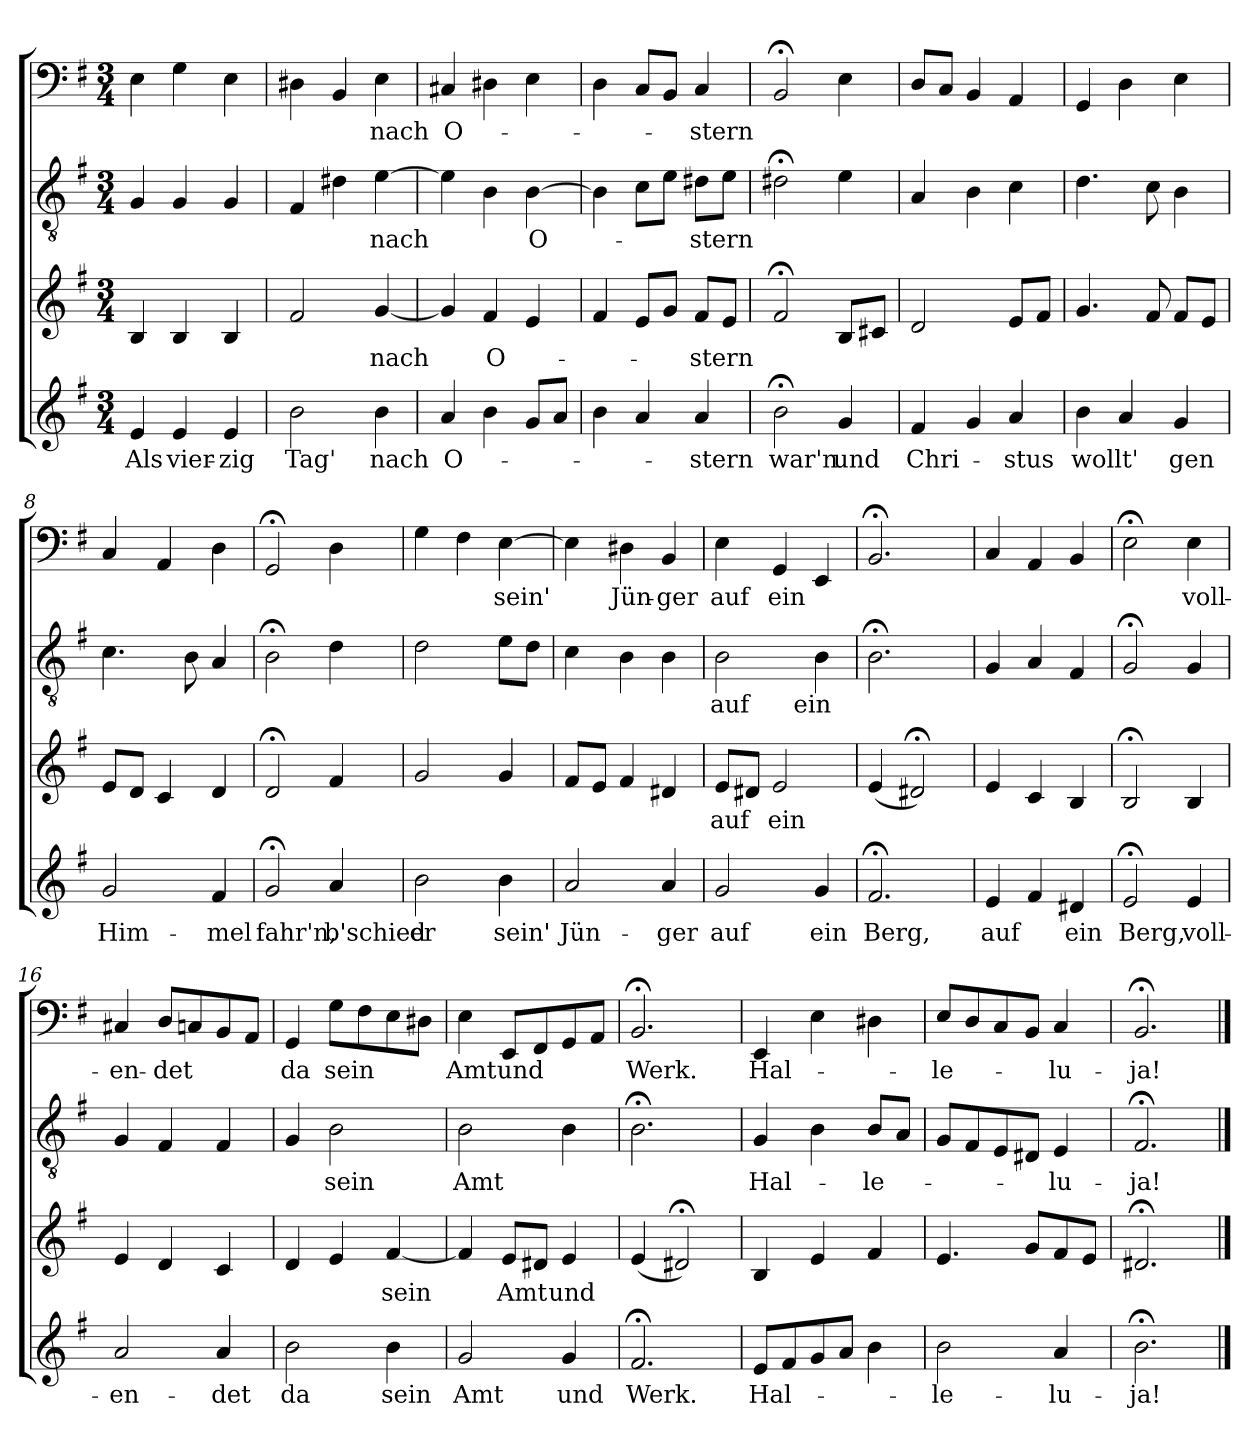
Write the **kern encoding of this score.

**kern	**text	**kern	**text	**kern	**text	**kern	**text
*part4	*part4	*part3	*part3	*part2	*part2	*part1	*part1
*staff4	*staff4	*staff3	*staff3	*staff2	*staff2	*staff1	*staff1
*clefG2	*	*clefG2	*	*clefGv2	*	*clefF4	*
*k[f#]	*	*k[f#]	*	*k[f#]	*	*k[f#]	*
*e:	*	*e:	*	*e:	*	*e:	*
*M3/4	*	*M3/4	*	*M3/4	*	*M3/4	*
=1	=1	=1	=1	=1	=1	=1	=1
4e/	Als	4B/	.	4G/	.	4E\	.
4e/	vier-	4B/	.	4G/	.	4G\	.
4e/	-zig	4B/	.	4G/	.	4E\	.
=2	=2	=2	=2	=2	=2	=2	=2
2b\	Tag'	2f#/	.	4F#/	.	4D#X\	.
.	.	.	.	4d#X\	.	4BB/	.
4b\	nach	[4g/	nach	[4e\	nach	4E\	nach
=3	=3	=3	=3	=3	=3	=3	=3
4a/	O-	4g/]	.	4e\]	.	4C#X/	O-
4b\	.	4f#/	O-	4B\	.	4D#X\	.
8g/L	.	4e/	.	[4B\	O-	4E\	.
8a/J	.	.	.	.	.	.	.
=4	=4	=4	=4	=4	=4	=4	=4
4b\	.	4f#/	.	4B\]	.	4D\	.
4a/	.	8e/L	.	8c\L	.	8C/L	.
.	.	8g/J	.	8e\J	.	8BB/J	.
4a/	-stern	8f#/L	-stern	8d#X\L	-stern	4C/	-stern
.	.	8e/J	.	8e\J	.	.	.
=5	=5	=5	=5	=5	=5	=5	=5
2b;<\	war'n	2f#;</	.	2d#X;<\	.	2BB;</	.
4g/	und	8B/L	.	4e\	.	4E\	.
.	.	8c#X/J	.	.	.	.	.
=6	=6	=6	=6	=6	=6	=6	=6
4f#/	Chri-	2d/	.	4A/	.	8D/L	.
.	.	.	.	.	.	8C/J	.
4g/	.	.	.	4B\	.	4BB/	.
4a/	-stus	8e/L	.	4c\	.	4AA/	.
.	.	8f#/J	.	.	.	.	.
=7	=7	=7	=7	=7	=7	=7	=7
4b\	wollt'	4.g/	.	4.d\	.	4GG/	.
4a/	.	.	.	.	.	4D\	.
.	.	8f#/	.	8c\	.	.	.
4g/	gen	8f#/L	.	4B\	.	4E\	.
.	.	8e/J	.	.	.	.	.
=8	=8	=8	=8	=8	=8	=8	=8
2g/	Him-	8e/L	.	4.c\	.	4C/	.
.	.	8d/J	.	.	.	.	.
.	.	4c/	.	.	.	4AA/	.
.	.	.	.	8B\	.	.	.
4f#/	-mel	4d/	.	4A/	.	4D\	.
=9	=9	=9	=9	=9	=9	=9	=9
2g;</	fahr'n,	2d;</	.	2B;<\	.	2GG;</	.
4a/	b'schied	4f#/	.	4d\	.	4D\	.
=10	=10	=10	=10	=10	=10	=10	=10
2b\	er	2g/	.	2d\	.	4G\	.
.	.	.	.	.	.	4F#\	.
4b\	sein'	4g/	.	8e\L	.	[4E\	sein'
.	.	.	.	8d\J	.	.	.
=11	=11	=11	=11	=11	=11	=11	=11
2a/	Jün-	8f#/L	.	4c\	.	4E\]	.
.	.	8e/J	.	.	.	.	.
.	.	4f#/	.	4B\	.	4D#X\	Jün-
4a/	-ger	4d#X/	.	4B\	.	4BB/	-ger
=12	=12	=12	=12	=12	=12	=12	=12
2g/	auf	8e/L	auf	2B\	auf	4E\	auf
.	.	8d#X/J	.	.	.	.	.
.	.	2e/	ein	.	.	4GG/	ein
4g/	ein	.	.	4B\	ein	4EE/	.
=13	=13	=13	=13	=13	=13	=13	=13
2.f#;</	Berg,	(4e/	.	2.B;<\	.	2.BB;</	.
.	.	2d#X;</)	.	.	.	.	.
=14	=14	=14	=14	=14	=14	=14	=14
4e/	auf	4e/	.	4G/	.	4C/	.
4f#/	.	4c/	.	4A/	.	4AA/	.
4d#X/	ein	4B/	.	4F#/	.	4BB/	.
=15	=15	=15	=15	=15	=15	=15	=15
2e;</	Berg,	2B;</	.	2G;</	.	2E;<\	.
4e/	voll-	4B/	.	4G/	.	4E\	voll-
=16	=16	=16	=16	=16	=16	=16	=16
2a/	-en-	4e/	.	4G/	.	4C#X/	-en-
.	.	4d/	.	4F#/	.	8D/L	-det
.	.	.	.	.	.	8Cn/	.
4a/	-det	4c/	.	4F#/	.	8BB/	.
.	.	.	.	.	.	8AA/J	.
=17	=17	=17	=17	=17	=17	=17	=17
2b\	da	4d/	.	4G/	.	4GG/	da
.	.	4e/	.	2B\	sein	8G\L	sein
.	.	.	.	.	.	8F#\	.
4b\	sein	[4f#/	sein	.	.	8E\	.
.	.	.	.	.	.	8D#X\J	.
=18	=18	=18	=18	=18	=18	=18	=18
2g/	Amt	4f#/]	.	2B\	Amt	4E\	Amt
.	.	8e/L	Amt	.	.	8EE/L	und
.	.	8d#X/J	.	.	.	8FF#/	.
4g/	und	4e/	und	4B\	.	8GG/	.
.	.	.	.	.	.	8AA/J	.
=19	=19	=19	=19	=19	=19	=19	=19
2.f#;</	Werk.	(4e/	.	2.B;<\	.	2.BB;</	Werk.
.	.	2d#X;</)	.	.	.	.	.
=20	=20	=20	=20	=20	=20	=20	=20
8e/L	Hal-	4B/	.	4G/	Hal-	4EE/	Hal-
8f#/	.	.	.	.	.	.	.
8g/	.	4e/	.	4B\	.	4E\	.
8a/J	.	.	.	.	.	.	.
4b\	.	4f#/	.	8B/L	-le-	4D#X\	.
.	.	.	.	8A/J	.	.	.
=21	=21	=21	=21	=21	=21	=21	=21
2b\	-le-	4.e/	.	8G/L	.	8E/L	-le-
.	.	.	.	8F#/	.	8D/	.
.	.	.	.	8E/	.	8C/	.
.	.	8g/L	.	8D#X/J	.	8BB/J	.
4a/	-lu-	8f#/	.	4E/	-lu-	4C/	-lu-
.	.	8e/J	.	.	.	.	.
=22	=22	=22	=22	=22	=22	=22	=22
2.b;<\	-ja!	2.d#X;</	.	2.F#;</	-ja!	2.BB;</	-ja!
==	==	==	==	==	==	==	==
*-	*-	*-	*-	*-	*-	*-	*-
